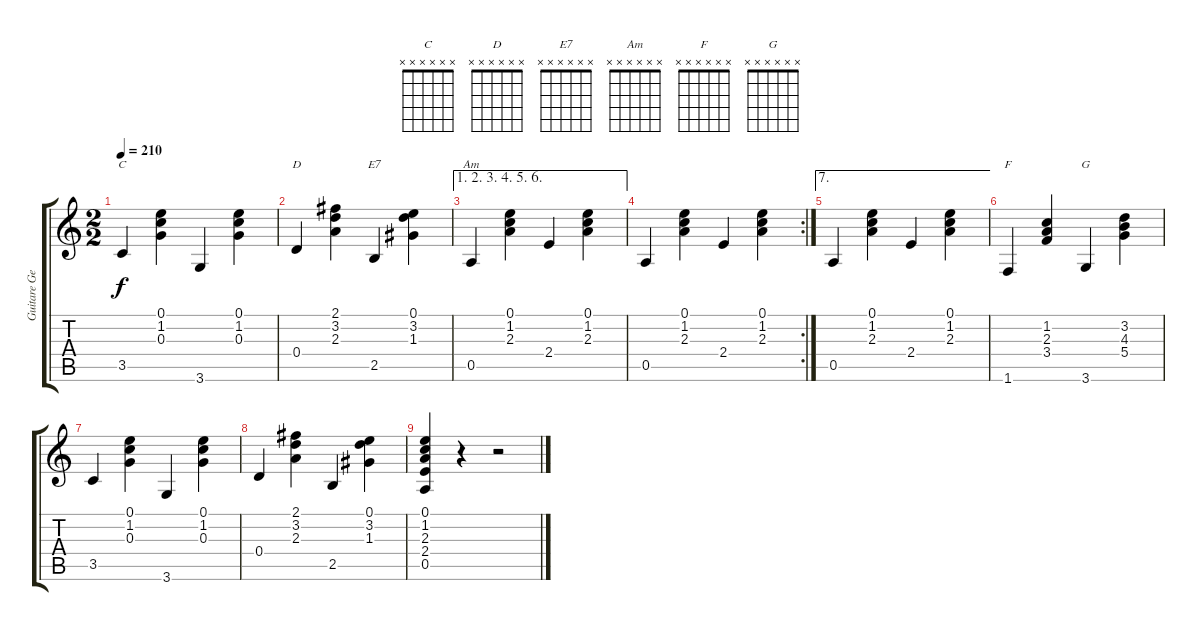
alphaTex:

\track ("Guitare Georges" "Guitare Ge") {instrument acousticguitarnylon}
\staff {score tabs}
\tuning (E4 B3 G3 D3 A2 E2) {hide}
\chord ("C" x x x x x x)
\chord ("D" x x x x x x)
\chord ("E7" x x x x x x)
\chord ("Am" x x x x x x)
\chord ("F" x x x x x x)
\chord ("G" x x x x x x)
\ts (2 2)
\tempo 210
\clef g2
\ks c
3.5.4{ch "C" dy f} (0.1 1.2 0.3).4 3.6.4 (0.1 1.2 0.3).4 |
0.4.4{ch "D"} (2.1 3.2 2.3).4 2.5.4{ch "E7"} (0.1 3.2 1.3).4 |
\ae (1 2 3 4 5 6)
0.5.4{ch "Am"} (0.1 1.2 2.3).4 2.4.4 (0.1 1.2 2.3).4 |
\rc 2
0.5.4 (0.1 1.2 2.3).4 2.4.4 (0.1 1.2 2.3).4 |
\ae 7
0.5.4 (0.1 1.2 2.3).4 2.4.4 (0.1 1.2 2.3).4 |
1.6.4{ch "F"} (1.2 2.3 3.4).4 3.6.4{ch "G"} (3.2 4.3 5.4).4 |
3.5.4 (0.1 1.2 0.3).4 3.6.4 (0.1 1.2 0.3).4 |
0.4.4 (2.1 3.2 2.3).4 2.5.4 (0.1 3.2 1.3).4 |
(0.1 1.2 2.3 2.4 0.5).4 r.4 r.2
